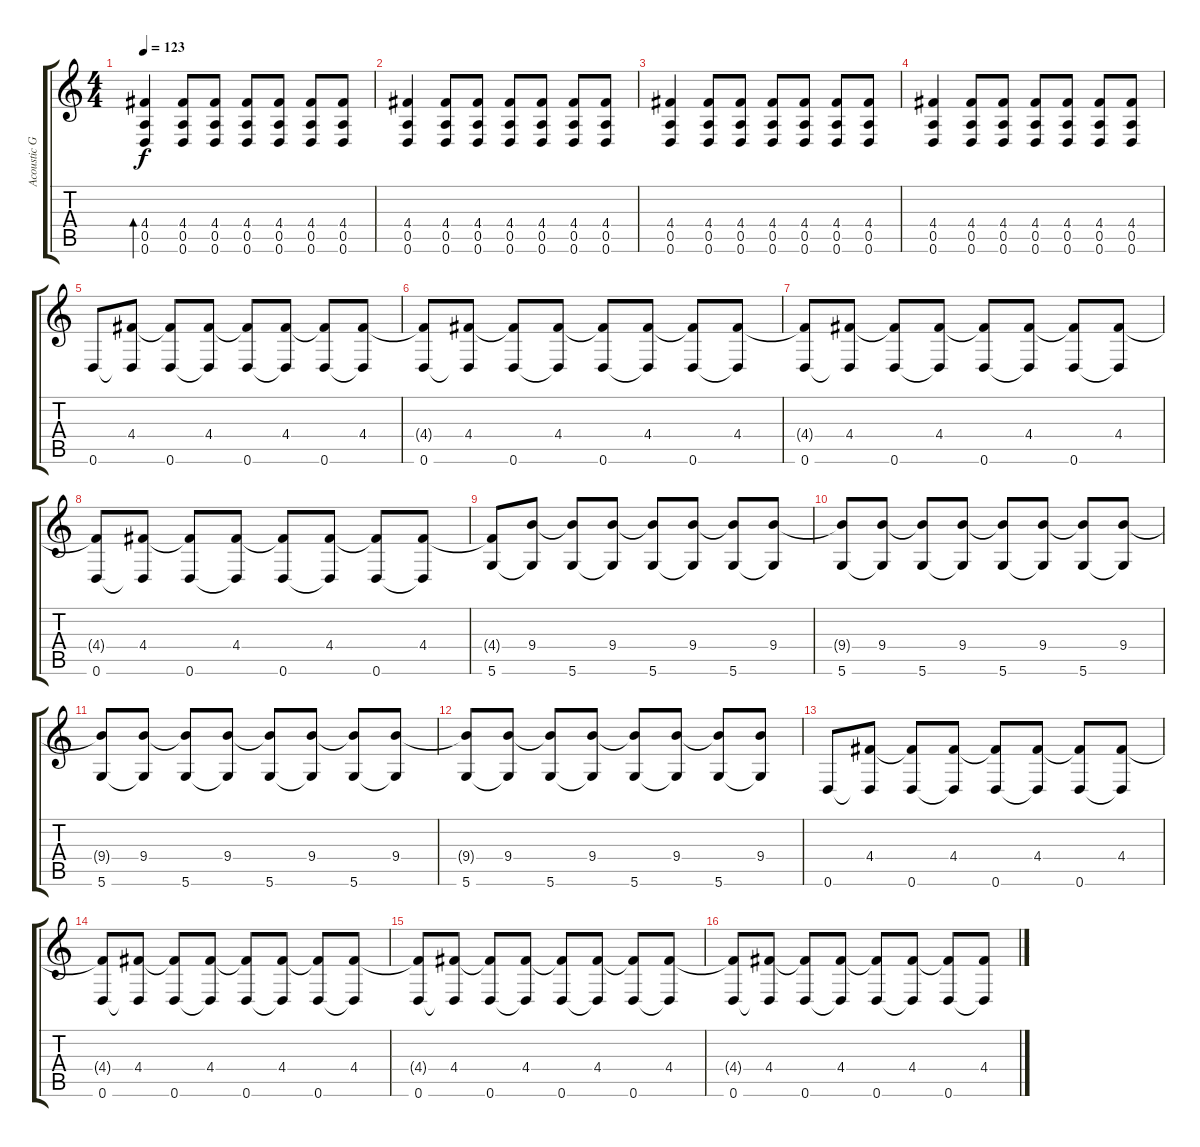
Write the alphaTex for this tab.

\track ("Acoustic Guitar" "Acoustic G") {instrument acousticguitarsteel}
\staff {score tabs}
\tuning (E4 B3 G3 D3 A2 D2) {hide}
\ts (4 4)
\tempo 123
\clef g2
\ks c
(4.4 0.5 0.6).4{bd 480 dy f balance 8 instrument acousticguitarsteel} (4.4 0.5 0.6).8 (4.4 0.5 0.6).8 (4.4 0.5 0.6).8 (4.4 0.5 0.6).8 (4.4 0.5 0.6).8 (4.4 0.5 0.6).8 |
(4.4 0.5 0.6).4 (4.4 0.5 0.6).8 (4.4 0.5 0.6).8 (4.4 0.5 0.6).8 (4.4 0.5 0.6).8 (4.4 0.5 0.6).8 (4.4 0.5 0.6).8 |
(4.4 0.5 0.6).4 (4.4 0.5 0.6).8 (4.4 0.5 0.6).8 (4.4 0.5 0.6).8 (4.4 0.5 0.6).8 (4.4 0.5 0.6).8 (4.4 0.5 0.6).8 |
(4.4 0.5 0.6).4 (4.4 0.5 0.6).8 (4.4 0.5 0.6).8 (4.4 0.5 0.6).8 (4.4 0.5 0.6).8 (4.4 0.5 0.6).8 (4.4 0.5 0.6).8 |
0.6.8{balance 8 instrument acousticguitarsteel} (4.4 0.6{t}).8 (4.4{t} 0.6).8 (4.4 0.6{t}).8 (4.4{t} 0.6).8 (4.4 0.6{t}).8 (4.4{t} 0.6).8 (4.4 0.6{t}).8 |
(4.4{t} 0.6).8 (4.4 0.6{t}).8 (4.4{t} 0.6).8 (4.4 0.6{t}).8 (4.4{t} 0.6).8 (4.4 0.6{t}).8 (4.4{t} 0.6).8 (4.4 0.6{t}).8 |
(4.4{t} 0.6).8 (4.4 0.6{t}).8 (4.4{t} 0.6).8 (4.4 0.6{t}).8 (4.4{t} 0.6).8 (4.4 0.6{t}).8 (4.4{t} 0.6).8 (4.4 0.6{t}).8 |
(4.4{t} 0.6).8 (4.4 0.6{t}).8 (4.4{t} 0.6).8 (4.4 0.6{t}).8 (4.4{t} 0.6).8 (4.4 0.6{t}).8 (4.4{t} 0.6).8 (4.4 0.6{t}).8 |
(4.4{t} 5.6).8 (9.4 5.6{t}).8 (9.4{t} 5.6).8 (9.4 5.6{t}).8 (9.4{t} 5.6).8 (9.4 5.6{t}).8 (9.4{t} 5.6).8 (9.4 5.6{t}).8 |
(9.4{t} 5.6).8 (9.4 5.6{t}).8 (9.4{t} 5.6).8 (9.4 5.6{t}).8 (9.4{t} 5.6).8 (9.4 5.6{t}).8 (9.4{t} 5.6).8 (9.4 5.6{t}).8 |
(9.4{t} 5.6).8 (9.4 5.6{t}).8 (9.4{t} 5.6).8 (9.4 5.6{t}).8 (9.4{t} 5.6).8 (9.4 5.6{t}).8 (9.4{t} 5.6).8 (9.4 5.6{t}).8 |
(9.4{t} 5.6).8 (9.4 5.6{t}).8 (9.4{t} 5.6).8 (9.4 5.6{t}).8 (9.4{t} 5.6).8 (9.4 5.6{t}).8 (9.4{t} 5.6).8 (9.4 5.6{t}).8 |
0.6.8{balance 8 instrument acousticguitarsteel} (4.4 0.6{t}).8 (4.4{t} 0.6).8 (4.4 0.6{t}).8 (4.4{t} 0.6).8 (4.4 0.6{t}).8 (4.4{t} 0.6).8 (4.4 0.6{t}).8 |
(4.4{t} 0.6).8 (4.4 0.6{t}).8 (4.4{t} 0.6).8 (4.4 0.6{t}).8 (4.4{t} 0.6).8 (4.4 0.6{t}).8 (4.4{t} 0.6).8 (4.4 0.6{t}).8 |
(4.4{t} 0.6).8 (4.4 0.6{t}).8 (4.4{t} 0.6).8 (4.4 0.6{t}).8 (4.4{t} 0.6).8 (4.4 0.6{t}).8 (4.4{t} 0.6).8 (4.4 0.6{t}).8 |
(4.4{t} 0.6).8 (4.4 0.6{t}).8 (4.4{t} 0.6).8 (4.4 0.6{t}).8 (4.4{t} 0.6).8 (4.4 0.6{t}).8 (4.4{t} 0.6).8 (4.4 0.6{t}).8
